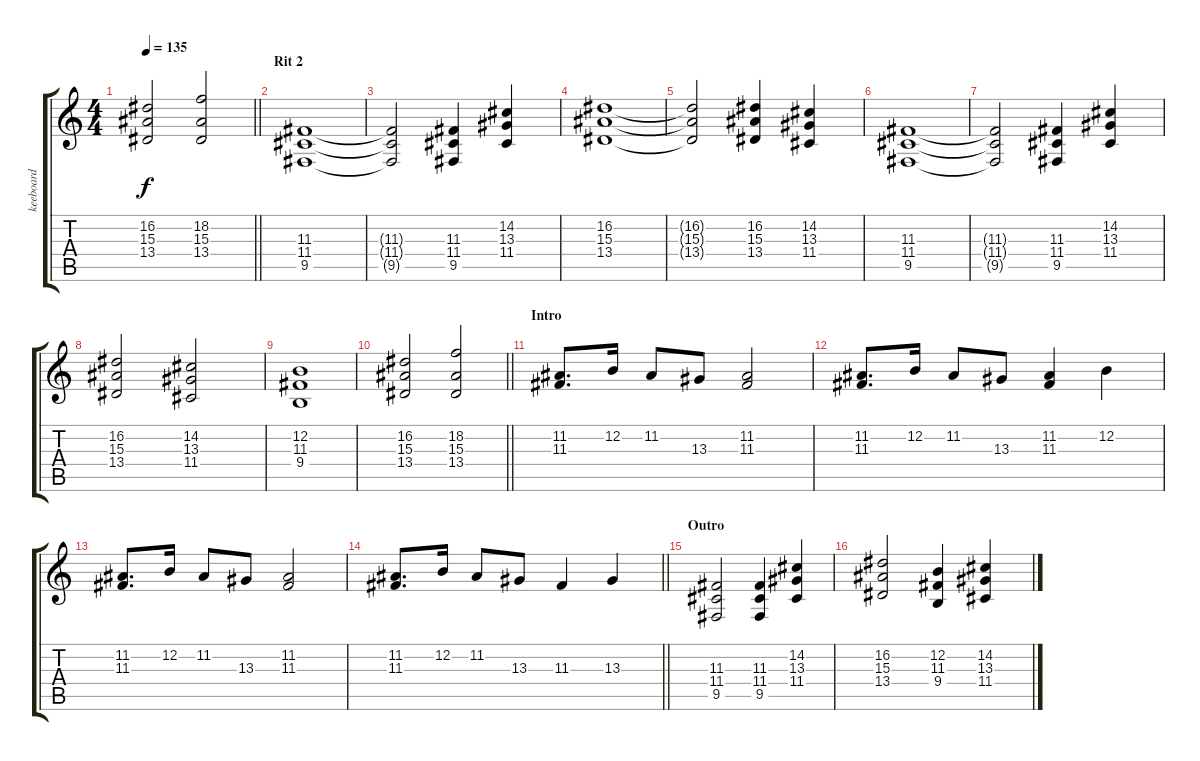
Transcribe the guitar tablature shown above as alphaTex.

\track ("keeboard" "keeboard") {instrument stringensemble1}
\staff {score tabs}
\tuning (E4 B3 G3 D3 A2 E2) {hide}
\ts (4 4)
\tempo 135
\clef g2
\barLineRight lightlight
\ks c
(16.2 15.3 13.4).2{dy f} (18.2 15.3 13.4).2 |
\section ("" "Rit 2")
(11.3 11.4 9.5).1 |
(11.3{t} 11.4{t} 9.5{t}).2 (11.3 11.4 9.5).4 (14.2 13.3 11.4).4 |
(16.2 15.3 13.4).1 |
(16.2{t} 15.3{t} 13.4{t}).2 (16.2 15.3 13.4).4 (14.2 13.3 11.4).4 |
(11.3 11.4 9.5).1 |
(11.3{t} 11.4{t} 9.5{t}).2 (11.3 11.4 9.5).4 (14.2 13.3 11.4).4 |
(16.2 15.3 13.4).2 (14.2 13.3 11.4).2 |
(12.2 11.3 9.4).1 |
\barLineRight lightlight
(16.2 15.3 13.4).2 (18.2 15.3 13.4).2 |
\section ("" "Intro")
(11.2 11.3).8{d volume 10} 12.2.16 11.2.8 13.3.8 (11.2 11.3).2 |
(11.2 11.3).8{d} 12.2.16 11.2.8 13.3.8 (11.2 11.3).4 12.2.4 |
(11.2 11.3).8{d} 12.2.16 11.2.8 13.3.8 (11.2 11.3).2 |
\barLineRight lightlight
(11.2 11.3).8{d} 12.2.16 11.2.8 13.3.8 11.3.4 13.3.4 |
\section ("" "Outro")
(11.3 11.4 9.5).2{volume 8} (11.3 11.4 9.5).4 (14.2 13.3 11.4).4 |
(16.2 15.3 13.4).2 (12.2 11.3 9.4).4 (14.2 13.3 11.4).4
